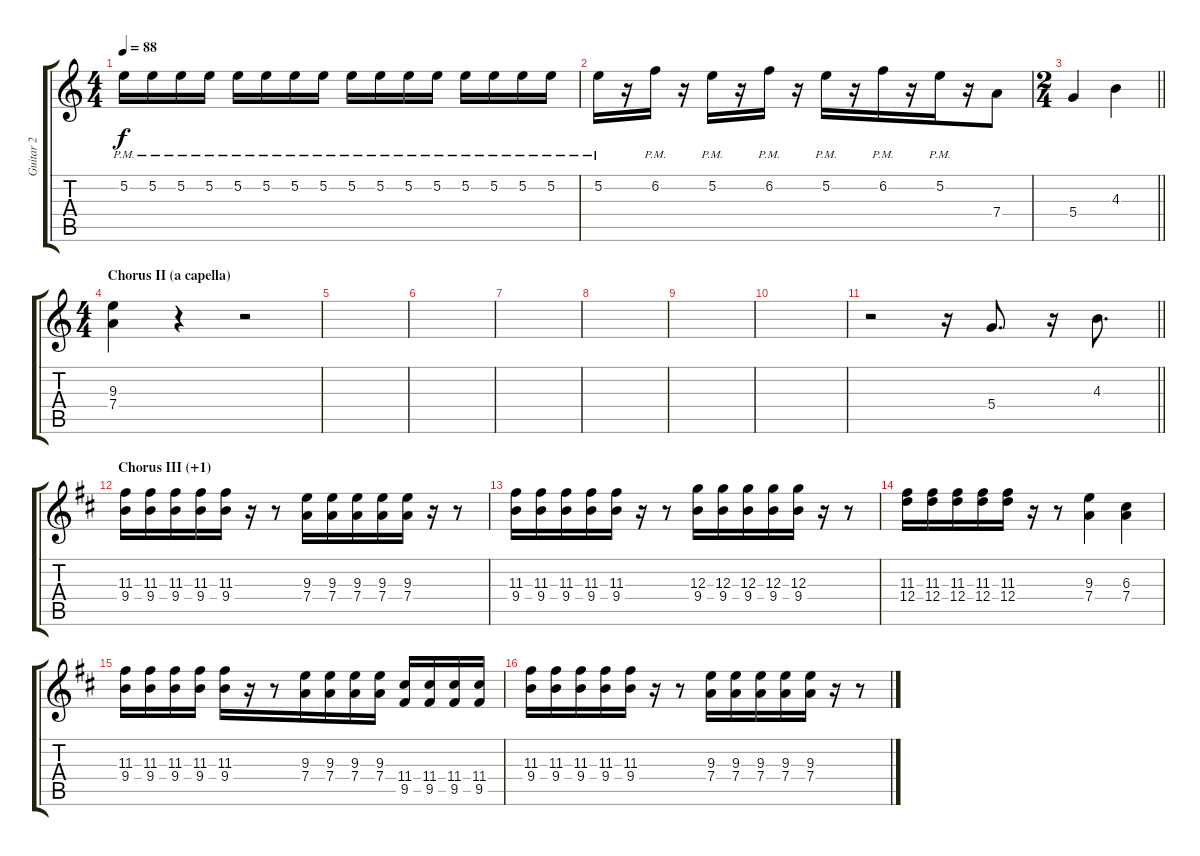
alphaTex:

\track ("Guitar 2" "Guitar 2") {instrument distortionguitar bank 117}
\staff {score tabs}
\tuning (E4 B3 G3 D3 A2 E2) {hide}
\ts (4 4)
\tempo 88
\clef g2
\ks aminor
5.2{pm}.16{dy f} 5.2{pm}.16 5.2{pm}.16 5.2{pm}.16 5.2{pm}.16{beam merge} 5.2{pm}.16 5.2{pm}.16{beam merge} 5.2{pm}.16 5.2{pm}.16 5.2{pm}.16 5.2{pm}.16 5.2{pm}.16 5.2{pm}.16 5.2{pm}.16 5.2{pm}.16 5.2{pm}.16 |
5.2{pm}.16{beam merge} r.16 6.2{pm}.16 r.16 5.2{pm}.16 r.16{beam merge} 6.2{pm}.16 r.16{beam merge} 5.2{pm}.16 r.16 6.2{pm}.16{beam merge} r.16{beam merge} 5.2{pm}.16{beam merge} r.16 7.4.8 |
\ts (2 4)
\barLineRight lightlight
5.4.4 4.3.4 |
\ts (4 4)
\section ("" "Chorus II (a capella)")
(9.3 7.4).4 r.4 r.2 |
|
|
|
|
|
|
\barLineRight lightlight
r.2 r.16{beam merge} 5.4.8{d} r.16 4.3.8{d} |
\section ("" "Chorus III (+1)")
\ks bminor
(11.3 9.4).16 (11.3 9.4).16 (11.3 9.4).16 (11.3 9.4).16{beam merge} (11.3 9.4).16 r.16 r.8{beam merge} (9.3 7.4).16 (9.3 7.4).16 (9.3 7.4).16 (9.3 7.4).16{beam merge} (9.3 7.4).16 r.16 r.8 |
(11.3 9.4).16 (11.3 9.4).16 (11.3 9.4).16 (11.3 9.4).16{beam merge} (11.3 9.4).16 r.16 r.8{beam merge} (12.3 9.4).16 (12.3 9.4).16 (12.3 9.4).16 (12.3 9.4).16{beam merge} (12.3 9.4).16 r.16 r.8 |
(11.3 12.4).16 (11.3 12.4).16 (11.3 12.4).16 (11.3 12.4).16{beam merge} (11.3 12.4).16 r.16 r.8{beam merge} (9.3 7.4).4{beam merge} (6.3 7.4).4 |
(11.3 9.4).16 (11.3 9.4).16{beam merge} (11.3 9.4).16{beam merge} (11.3 9.4).16 (11.3 9.4).16{beam merge} r.16 r.8{beam merge} (9.3 7.4).16 (9.3 7.4).16 (9.3 7.4).16 (9.3 7.4).16 (11.4 9.5).16 (11.4 9.5).16 (11.4 9.5).16 (11.4 9.5).16 |
(11.3 9.4).16 (11.3 9.4).16 (11.3 9.4).16 (11.3 9.4).16{beam merge} (11.3 9.4).16 r.16 r.8{beam merge} (9.3 7.4).16 (9.3 7.4).16 (9.3 7.4).16 (9.3 7.4).16{beam merge} (9.3 7.4).16 r.16 r.8
